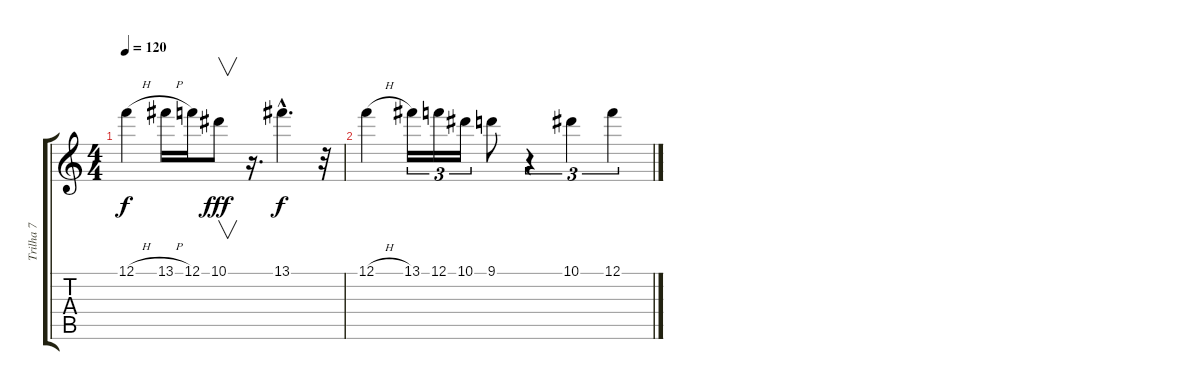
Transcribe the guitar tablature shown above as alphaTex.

\track ("Trilha 7" "Trilha 7") {instrument distortionguitar}
\staff {score tabs}
\tuning (F4 C4 Ab3 Eb3 Bb2 F2) {hide}
\ts (4 4)
\tempo 120
\clef g2
\ks c
12.1{h}.4{dy f} 13.1{h}.16 12.1.16 10.1.8{v dy fff} r.16{d} 13.1{hac}.4{d dy f} r.32 |
12.1{h}.4 13.1.16{tu (3 2)} 12.1.16{tu (3 2)} 10.1.16{tu (3 2)} 9.1.8 r.4{tu (3 2)} 10.1.4{tu (3 2)} 12.1.4{tu (3 2)}
